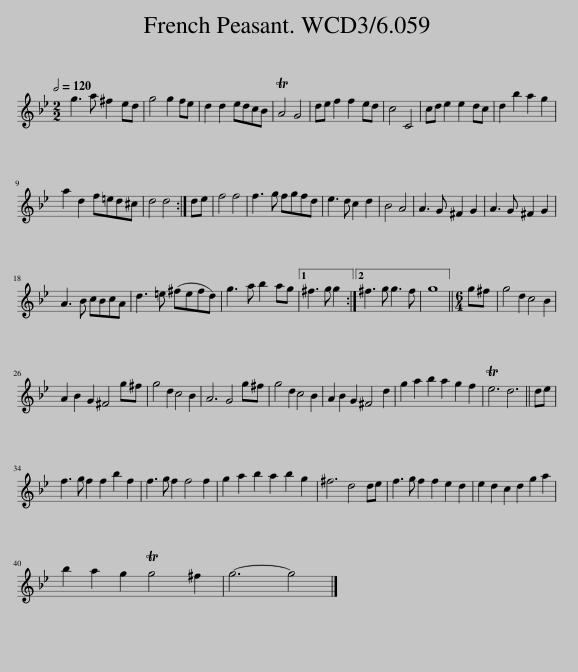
X:1
L:1/8
Q:1/2=120
M:2/2
I:linebreak $
K:Gmin
V:1 treble
V:1
 g3 a ^f2 ed | g4 g2 fe | d2 d2 edcB | TA4 G4 | de f2 f2 ed | %5
 c4 C4 | cd e2 e2 dc | d2 b2 a2 g2 |$ a2 d2 f=ed^c | d4 d4 :| %10
 de | f4 f4 | f3 g fgfd | e3 d c2 d2 | B4 A4 | %15
 A3 G ^F2 G2 | A3 G ^F2 G2 |$ A3 B cBcA | d3 =e (^fefd) | g3 a b2 ag |1 %20
 ^f3 g g2 :|2 ^f3 g g3 f | g8 ||[M:6/4] g^f | g4 d2 c4 B2 |$ %25
 A2 B2 G2 ^F4 g^f | g4 d2 c4 B2 | A6 G4 g^f | g4 d2 c4 B2 | A2 B2 G2 ^F4 d2 | %30
 g2 a2 b2 a2 g2 f2 | Te6 d6 || de |$ f3 g f2 f2 b2 f2 | f3 g f2 f4 f2 | %35
 g2 a2 b2 a2 b2 g2 | ^f6 d4 de | f3 g f2 f2 e2 d2 | e2 d2 c2 d2 g2 a2 |$ b2 a2 g2 Tg4 ^f2 | %40
 g6- g4 |] %41
